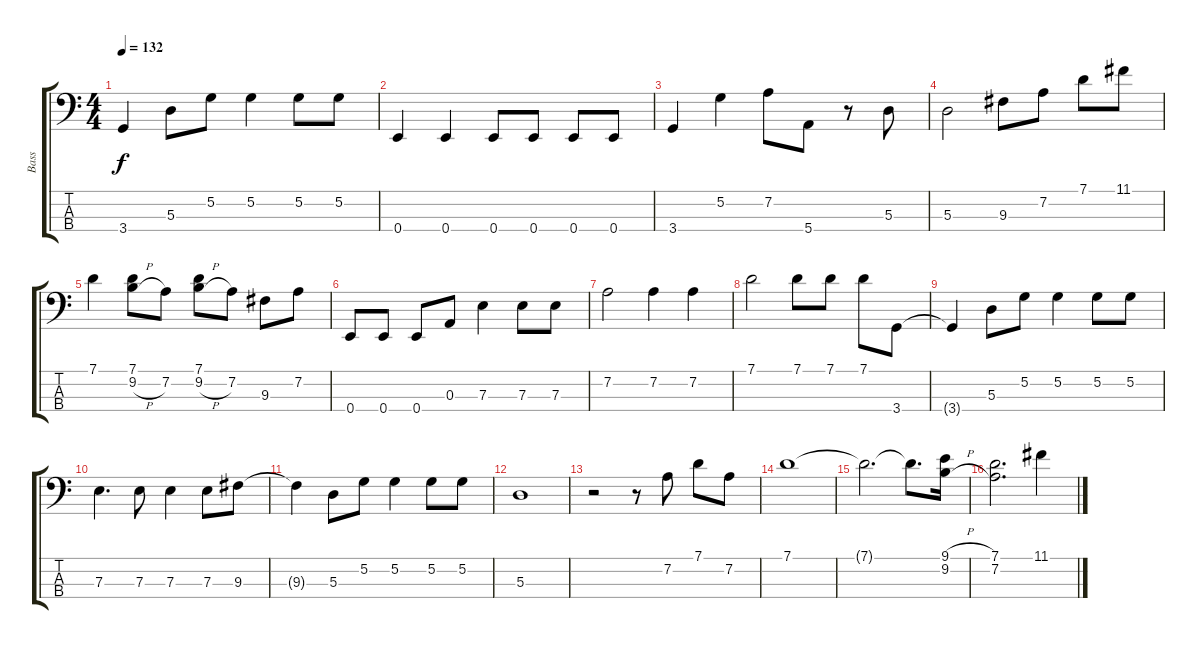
\track ("Bass" "Bass") {instrument electricbassfinger}
\staff {score tabs}
\tuning (G2 D2 A1 E1) {hide}
\ts (4 4)
\tempo 132
\clef f4
\ks c
3.4{t}.4{dy f} 5.3.8 5.2.8 5.2.4 5.2.8 5.2.8 |
0.4.4 0.4.4 0.4.8 0.4.8 0.4.8 0.4.8 |
3.4.4 5.2.4 7.2.8 5.4.8 r.8 5.3.8 |
5.3.2 9.3.8 7.2.8 7.1.8 11.1.8 |
7.1.4 (7.1 9.2{h}).8 7.2.8 (7.1 9.2{h}).8 7.2.8 9.3.8 7.2.8 |
0.4.8 0.4.8 0.4.8 0.3.8 7.3.4 7.3.8 7.3.8 |
7.2.2 7.2.4 7.2.4 |
7.1.2 7.1.8 7.1.8 7.1.8 3.4.8 |
3.4{t}.4 5.3.8 5.2.8 5.2.4 5.2.8 5.2.8 |
7.3.4{d} 7.3.8 7.3.4 7.3.8 9.3.8 |
9.3{t}.4 5.3.8 5.2.8 5.2.4 5.2.8 5.2.8 |
5.3.1 |
r.2 r.8 7.2.8 7.1.8 7.2.8 |
7.1.1 |
7.1{t}.2{d} 7.1{t}.8{d} (9.1{h} 9.2{h}).16 |
(7.1 7.2).2{d} 11.1{ss}.4
